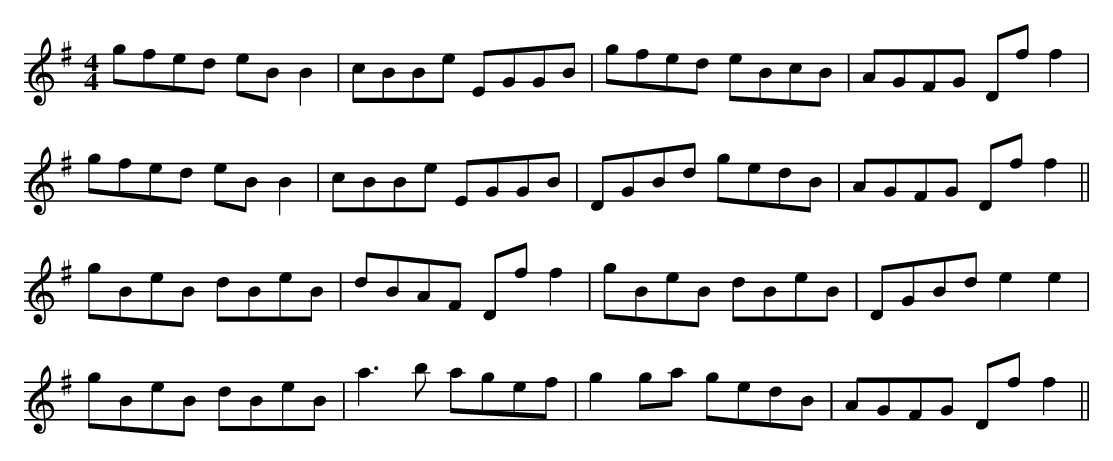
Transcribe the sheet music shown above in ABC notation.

X:1
M:4/4
K:G
gfed eBB2|cBBe EGGB|gfed eBcB|AGFG Dff2|
gfed eBB2|cBBe EGGB|DGBd gedB|AGFG Dff2||
gBeB dBeB|dBAF Dff2|gBeB dBeB|DGBd e2e2|
gBeB dBeB|a3b agef|g2ga gedB|AGFG Dff2||
